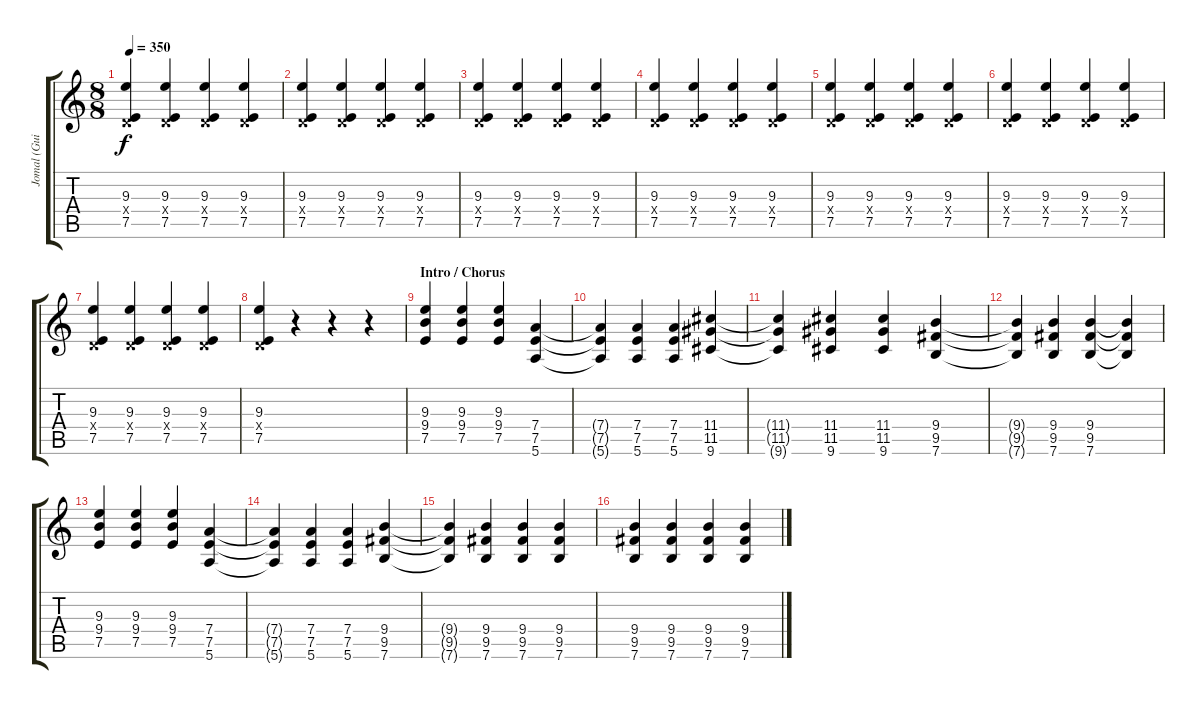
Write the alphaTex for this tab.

\track ("Jomal (Guitar 1)" "Jomal (Gui") {instrument electricguitarjazz}
\staff {score tabs}
\tuning (E4 B3 G3 D3 A2 E2) {hide}
\ts (8 8)
\tempo 350
\clef g2
\ks c
(9.3 0.4{x} 7.5).4{dy f instrument electricguitarjazz} (9.3 0.4{x} 7.5).4 (9.3 0.4{x} 7.5).4 (9.3 0.4{x} 7.5).4 |
(9.3 0.4{x} 7.5).4 (9.3 0.4{x} 7.5).4 (9.3 0.4{x} 7.5).4 (9.3 0.4{x} 7.5).4 |
(9.3 0.4{x} 7.5).4 (9.3 0.4{x} 7.5).4 (9.3 0.4{x} 7.5).4 (9.3 0.4{x} 7.5).4 |
(9.3 0.4{x} 7.5).4 (9.3 0.4{x} 7.5).4 (9.3 0.4{x} 7.5).4 (9.3 0.4{x} 7.5).4 |
(9.3 0.4{x} 7.5).4 (9.3 0.4{x} 7.5).4 (9.3 0.4{x} 7.5).4 (9.3 0.4{x} 7.5).4 |
(9.3 0.4{x} 7.5).4 (9.3 0.4{x} 7.5).4 (9.3 0.4{x} 7.5).4 (9.3 0.4{x} 7.5).4 |
(9.3 0.4{x} 7.5).4 (9.3 0.4{x} 7.5).4 (9.3 0.4{x} 7.5).4 (9.3 0.4{x} 7.5).4 |
(9.3 0.4{x} 7.5).4 r.4 r.4 r.4 |
\section ("" "Intro / Chorus")
(9.3 9.4 7.5).4 (9.3 9.4 7.5).4 (9.3 9.4 7.5).4 (7.4 7.5 5.6).4 |
(7.4{t} 7.5{t} 5.6{t}).4 (7.4 7.5 5.6).4 (7.4 7.5 5.6).4 (11.4 11.5 9.6).4 |
(11.4{t} 11.5{t} 9.6{t}).4 (11.4 11.5 9.6).4 (11.4 11.5 9.6).4 (9.4 9.5 7.6).4 |
(9.4{t} 9.5{t} 7.6{t}).4 (9.4 9.5 7.6).4 (9.4 9.5 7.6).4 (9.4{t} 9.5{t} 7.6{t}).4 |
(9.3 9.4 7.5).4 (9.3 9.4 7.5).4 (9.3 9.4 7.5).4 (7.4 7.5 5.6).4 |
(7.4{t} 7.5{t} 5.6{t}).4 (7.4 7.5 5.6).4 (7.4 7.5 5.6).4 (9.4 9.5 7.6).4 |
(9.4{t} 9.5{t} 7.6{t}).4 (9.4 9.5 7.6).4 (9.4 9.5 7.6).4 (9.4 9.5 7.6).4 |
(9.4 9.5 7.6).4 (9.4 9.5 7.6).4 (9.4 9.5 7.6).4 (9.4 9.5 7.6).4
